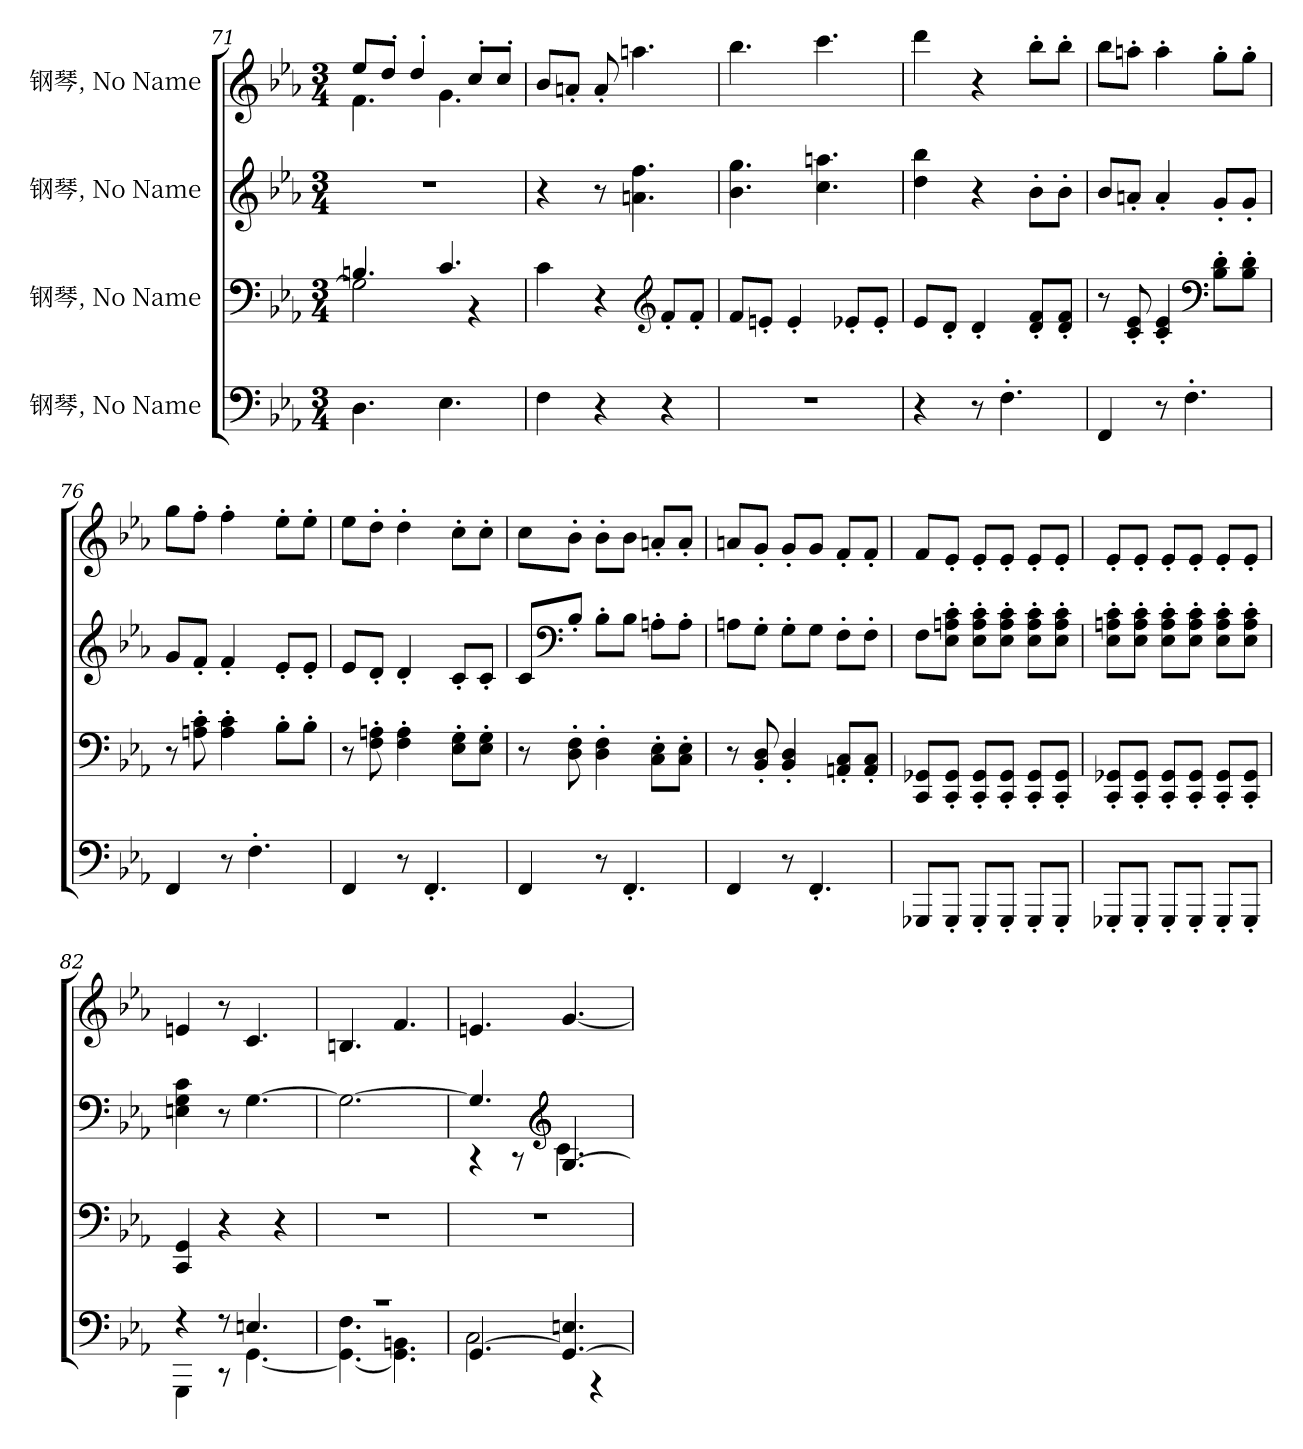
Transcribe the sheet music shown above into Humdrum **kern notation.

**kern	**kern	**kern	**kern
*part4	*part3	*part2	*part1
*staff4	*staff3	*staff2	*staff1
*I"钢琴, No Name	*I"钢琴, No Name	*I"钢琴, No Name	*I"钢琴, No Name
*clefF4	*clefF4	*clefG2	*clefG2
*k[b-e-a-]	*k[b-e-a-]	*k[b-e-a-]	*k[b-e-a-]
*M3/4	*M3/4	*M3/4	*M3/4
=71	=71	=71	=71
*	*^	*	*^
4.D\	4.Bn/	2G\]	2.r	8ee-/L	4.f\
.	.	.	.	8dd'/J	.
.	.	.	.	4dd'/	.
4.E-\	4.c/	.	.	.	4.g\
.	.	4r	.	8cc'/L	.
.	.	.	.	8cc'/J	.
*	*v	*v	*	*v	*v
=72	=72	=72	=72
4F\	4c\	4r	8b-/L
.	.	.	8an'/J
4r	4r	8r	8a'/
*	*	*	*MM181
.	.	4.an\ 4.ff\	4.aan\
*	*clefG2	*	*
4r	8f'/L	.	.
.	8f'/J	.	.
=73	=73	=73	=73
2.r	8f/L	4.b-\ 4.gg\	4.bb-\
.	8en'/J	.	.
.	4e'/	.	.
.	.	4.cc\ 4.aan\	4.ccc\
.	8e-X'/L	.	.
.	8e-'/J	.	.
!!LO:LB:g=z
=74	=74	=74	=74
4r	8e-/L	4dd\ 4bb-\	4ddd\
.	8d'/J	.	.
8r	4d'/	4r	4r
4.F'\	.	.	.
.	8d/' 8f/'L	8b-'\L	8bb-'\L
.	8d/' 8f/'J	8b-'\J	8bb-'\J
=75	=75	=75	=75
4FF/	8r	8b-/L	8bb-\L
.	8c/' 8e-/'	8an'/J	8aan'\J
8r	4c/' 4e-/'	4a'/	4aa'\
4.F'\	.	.	.
*	*clefF4	*	*
.	8B-\' 8d\'L	8g'/L	8gg'\L
.	8B-\' 8d\'J	8g'/J	8gg'\J
=76	=76	=76	=76
4FF/	8r	8g/L	8gg\L
.	8An\' 8c\'	8f'/J	8ff'\J
8r	4A\' 4c\'	4f'/	4ff'\
4.F'\	.	.	.
.	8B-'\L	8e-'/L	8ee-'\L
.	8B-'\J	8e-'/J	8ee-'\J
=77	=77	=77	=77
4FF/	8r	8e-/L	8ee-\L
.	8F\' 8An\'	8d'/J	8dd'\J
8r	4F\' 4A\'	4d'/	4dd'\
4.FF'/	.	.	.
.	8E-\' 8G\'L	8c'/L	8cc'\L
.	8E-\' 8G\'J	8c'/J	8cc'\J
=78	=78	=78	=78
*	*	*	*MM183
4FF/	8r	8c/L	8cc\L
*	*	*clefF4	*
.	8D\' 8F\'	8B-'/J	8b-'\J
8r	4D\' 4F\'	8B-'\L	8b-'\L
4.FF'/	.	8B-\J	8b-\J
.	8C\' 8E-\'L	8An'\L	8an'/L
.	8C\' 8E-\'J	8A'\J	8a'/J
!!LO:PB:g=z
=79	=79	=79	=79
4FF/	8r	8An\L	8an/L
.	8BB-/' 8D/'	8G'\J	8g'/J
8r	4BB-/' 4D/'	8G'\L	8g'/L
4.FF'/	.	8G\J	8g/J
.	8AAn/' 8C/'L	8F'\L	8f'/L
.	8AA/' 8C/'J	8F'\J	8f'/J
=80	=80	=80	=80
*	*	*	*MM185
8GGG-X/L	8CC/ 8GG-X/L	8F\L	8f/L
8GGG-'/J	8CC/' 8GG-/'J	8E-\' 8An\' 8c\'J	8e-'/J
8GGG-'/L	8CC/' 8GG-/'L	8E-\' 8A\' 8c\'L	8e-'/L
8GGG-'/J	8CC/' 8GG-/'J	8E-\' 8A\' 8c\'J	8e-'/J
8GGG-'/L	8CC/' 8GG-/'L	8E-\' 8A\' 8c\'L	8e-'/L
8GGG-'/J	8CC/' 8GG-/'J	8E-\' 8A\' 8c\'J	8e-'/J
=81	=81	=81	=81
8GGG-X'/L	8CC/' 8GG-X/'L	8E-\' 8An\' 8c\'L	8e-'/L
8GGG-'/J	8CC/' 8GG-/'J	8E-\' 8A\' 8c\'J	8e-'/J
8GGG-'/L	8CC/' 8GG-/'L	8E-\' 8A\' 8c\'L	8e-'/L
8GGG-'/J	8CC/' 8GG-/'J	8E-\' 8A\' 8c\'J	8e-'/J
8GGG-'/L	8CC/' 8GG-/'L	8E-\' 8A\' 8c\'L	8e-'/L
8GGG-'/J	8CC/' 8GG-/'J	8E-\' 8A\' 8c\'J	8e-'/J
=82	=82	=82	=82
*^	*	*	*
4r	4GGG\	4CC/ 4GG/	4En\ 4G\ 4c\	4en/
8r	8r	4r	8r	8r
*	*	*	*	*MM185
4.En/	[4.GG\	.	[4.G\	4.c/
.	.	4r	.	.
=83	=83	=83	=83	=83
2.r	4.GG\_ 4.F\	2.r	2.G\_	4.Bn/
.	4.GG\] 4.BBn\	.	.	4.f/
=84	=84	=84	=84	=84
*	*	*	*	*MM185
*	*	*	*^	*
[4.GG/	2C\	2.r	4.G/]	4r	4.en/
.	.	.	.	8r	.
*	*	*	*clefG2	*	*
4.GG/_ 4.En/	.	.	[4.G/	4.c\	[4.g/
.	4r	.	.	.	.
*v	*v	*	*v	*v	*
=	=	=	=
*-	*-	*-	*-
